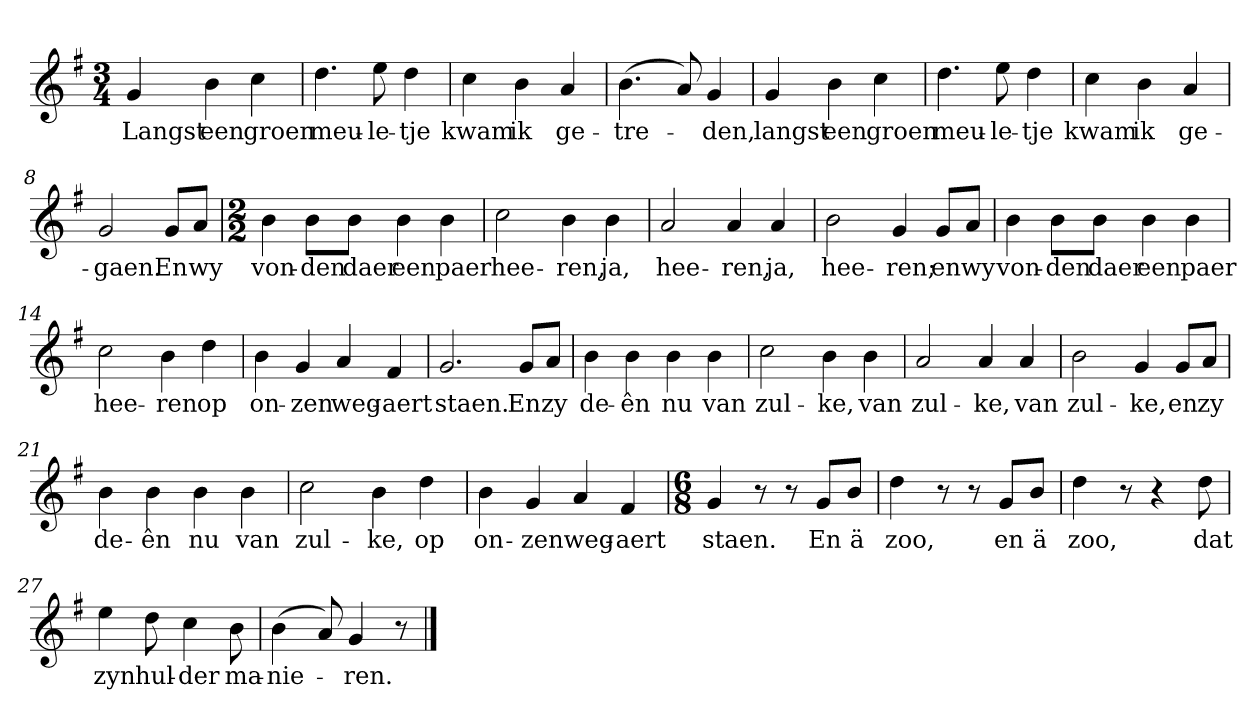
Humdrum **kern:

**kern	**text
*part1	*part1
*staff1	*staff1
*clefG2	*
*k[f#]	*
*G:	*
*M3/4	*
*MM120	*
=1	=1
4g	Langst
4b	een
4cc	groen
=2	=2
4.dd	meu-
8ee	-le-
4dd	-tje
=3	=3
4cc	kwam
4b	ik
4a	ge-
=4	=4
(4.b	-tre-
8a)	.
4g	-den,
=5	=5
4g	langst
4b	een
4cc	groen
=6	=6
4.dd	meu-
8ee	-le-
4dd	-tje
=7	=7
4cc	kwam
4b	ik
4a	ge-
=8	=8
2g	-gaen.
8g/L	En
8a/J	wy
=9	=9
*M2/2	*
4b	von-
8b\L	-den
8b\J	daer
4b	een
4b	paer
=10	=10
2cc	hee-
4b	-ren,
4b	ja,
=11	=11
2a	hee-
4a	-ren,
4a	ja,
=12	=12
2b	hee-
4g	-ren;
8g/L	en
8a/J	wy
=13	=13
4b	von-
8b\L	-den
8b\J	daer
4b	een
4b	paer
=14	=14
2cc	hee-
4b	-ren
4dd	op
=15	=15
4b	on-
4g	-zen
4a	weg-
4f#	-aert
=16	=16
2.g	staen.
8g/L	En
8a/J	zy
=17	=17
4b	de-
4b	-ên
4b	nu
4b	van
=18	=18
2cc	zul-
4b	-ke,
4b	van
=19	=19
2a	zul-
4a	-ke,
4a	van
=20	=20
2b	zul-
4g	-ke,
8g/L	en
8a/J	zy
=21	=21
4b	de-
4b	-ên
4b	nu
4b	van
=22	=22
2cc	zul-
4b	-ke,
4dd	op
=23	=23
4b	on-
4g	-zen
4a	weg-
4f#	-aert
=24	=24
*M6/8	*
4g	staen.
8r	.
8r	.
8g/L	En
8b/J	ä
=25	=25
4dd	zoo,
8r	.
8r	.
8g/L	en
8b/J	ä
=26	=26
4dd	zoo,
8r	.
4r	.
8dd	dat
=27	=27
4ee	zyn
8dd	hul-
4cc	-der
8b	ma-
=28	=28
(4b	-nie-
8a)	.
4g	-ren.
8r	.
==	==
*-	*-
